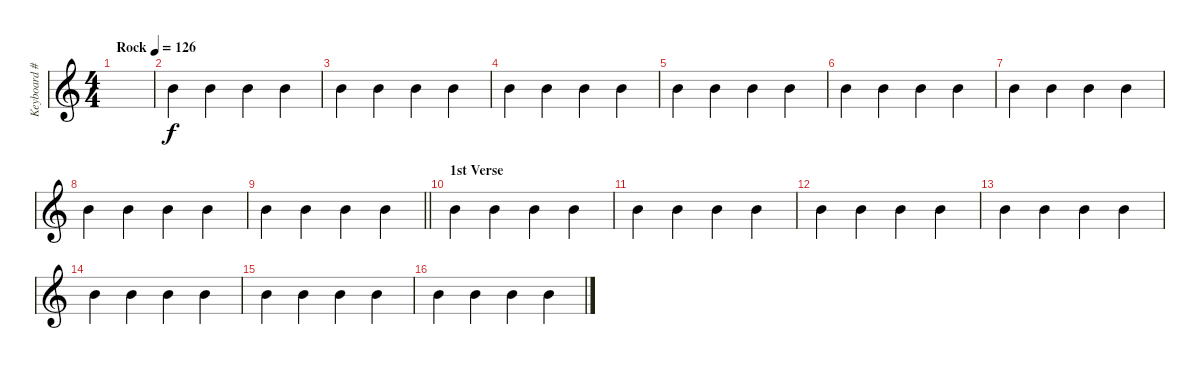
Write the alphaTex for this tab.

\track ("Keyboard #1" "Keyboard #") {instrument electricgrandpiano}
\staff {score}
\tuning (E4 B3 G3 D3 A2 E2 B1) {hide}
\ts (4 4)
\tempo (126 "Rock")
\clef g2
\ks c
|
7.1.4 7.1.4 7.1.4 7.1.4 |
7.1.4 7.1.4 7.1.4 7.1.4 |
7.1.4 7.1.4 7.1.4 7.1.4 |
7.1.4 7.1.4 7.1.4 7.1.4 |
7.1.4 7.1.4 7.1.4 7.1.4 |
7.1.4 7.1.4 7.1.4 7.1.4 |
7.1.4 7.1.4 7.1.4 7.1.4 |
\barLineRight lightlight
7.1.4 7.1.4 7.1.4 7.1.4 |
\section ("" "1st Verse")
7.1.4 7.1.4 7.1.4 7.1.4 |
7.1.4 7.1.4 7.1.4 7.1.4 |
7.1.4 7.1.4 7.1.4 7.1.4 |
7.1.4 7.1.4 7.1.4 7.1.4 |
7.1.4 7.1.4 7.1.4 7.1.4 |
7.1.4 7.1.4 7.1.4 7.1.4 |
7.1.4 7.1.4 7.1.4 7.1.4
